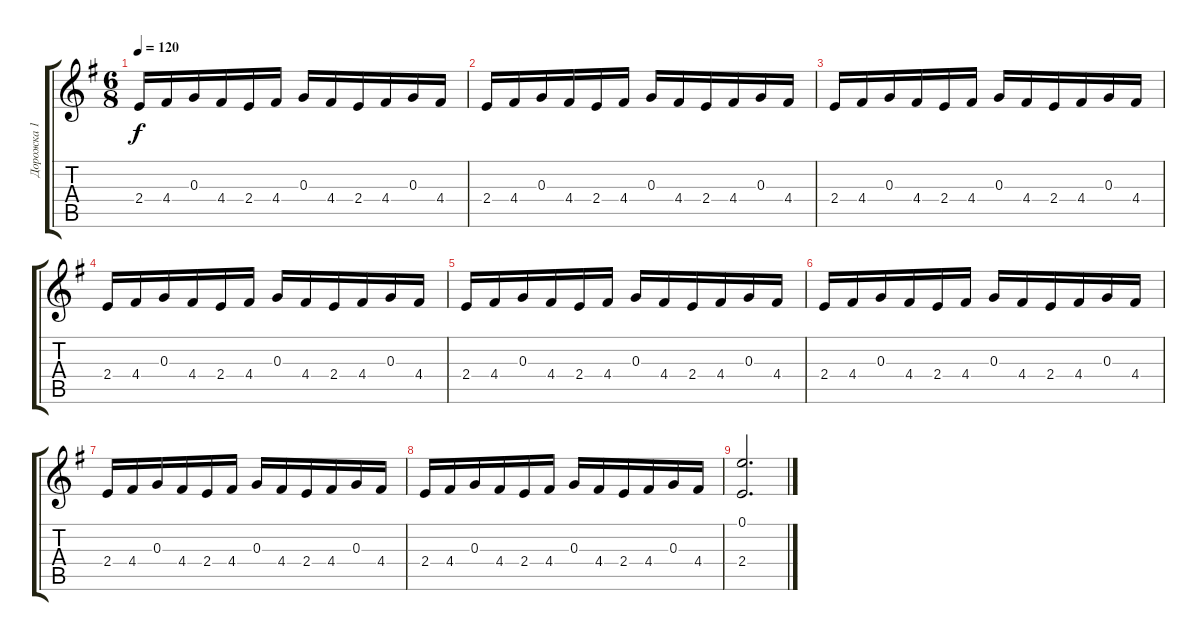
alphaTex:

\track ("Дорожка 1" "Дорожка 1") {instrument acousticguitarsteel}
\staff {score tabs}
\tuning (E4 B3 G3 D3 A2 E2) {hide}
\ts (6 8)
\tempo 120
\clef g2
\ks eminor
2.4.16{dy f} 4.4.16 0.3.16 4.4.16 2.4.16 4.4.16 0.3.16 4.4.16 2.4.16 4.4.16 0.3.16 4.4.16 |
2.4.16 4.4.16 0.3.16 4.4.16 2.4.16 4.4.16 0.3.16 4.4.16 2.4.16 4.4.16 0.3.16 4.4.16 |
2.4.16 4.4.16 0.3.16 4.4.16 2.4.16 4.4.16 0.3.16 4.4.16 2.4.16 4.4.16 0.3.16 4.4.16 |
2.4.16 4.4.16 0.3.16 4.4.16 2.4.16 4.4.16 0.3.16 4.4.16 2.4.16 4.4.16 0.3.16 4.4.16 |
2.4.16 4.4.16 0.3.16 4.4.16 2.4.16 4.4.16 0.3.16 4.4.16 2.4.16 4.4.16 0.3.16 4.4.16 |
2.4.16 4.4.16 0.3.16 4.4.16 2.4.16 4.4.16 0.3.16 4.4.16 2.4.16 4.4.16 0.3.16 4.4.16 |
2.4.16 4.4.16 0.3.16 4.4.16 2.4.16 4.4.16 0.3.16 4.4.16 2.4.16 4.4.16 0.3.16 4.4.16 |
2.4.16 4.4.16 0.3.16 4.4.16 2.4.16 4.4.16 0.3.16 4.4.16 2.4.16 4.4.16 0.3.16 4.4.16 |
(0.1 2.4).2{d}
